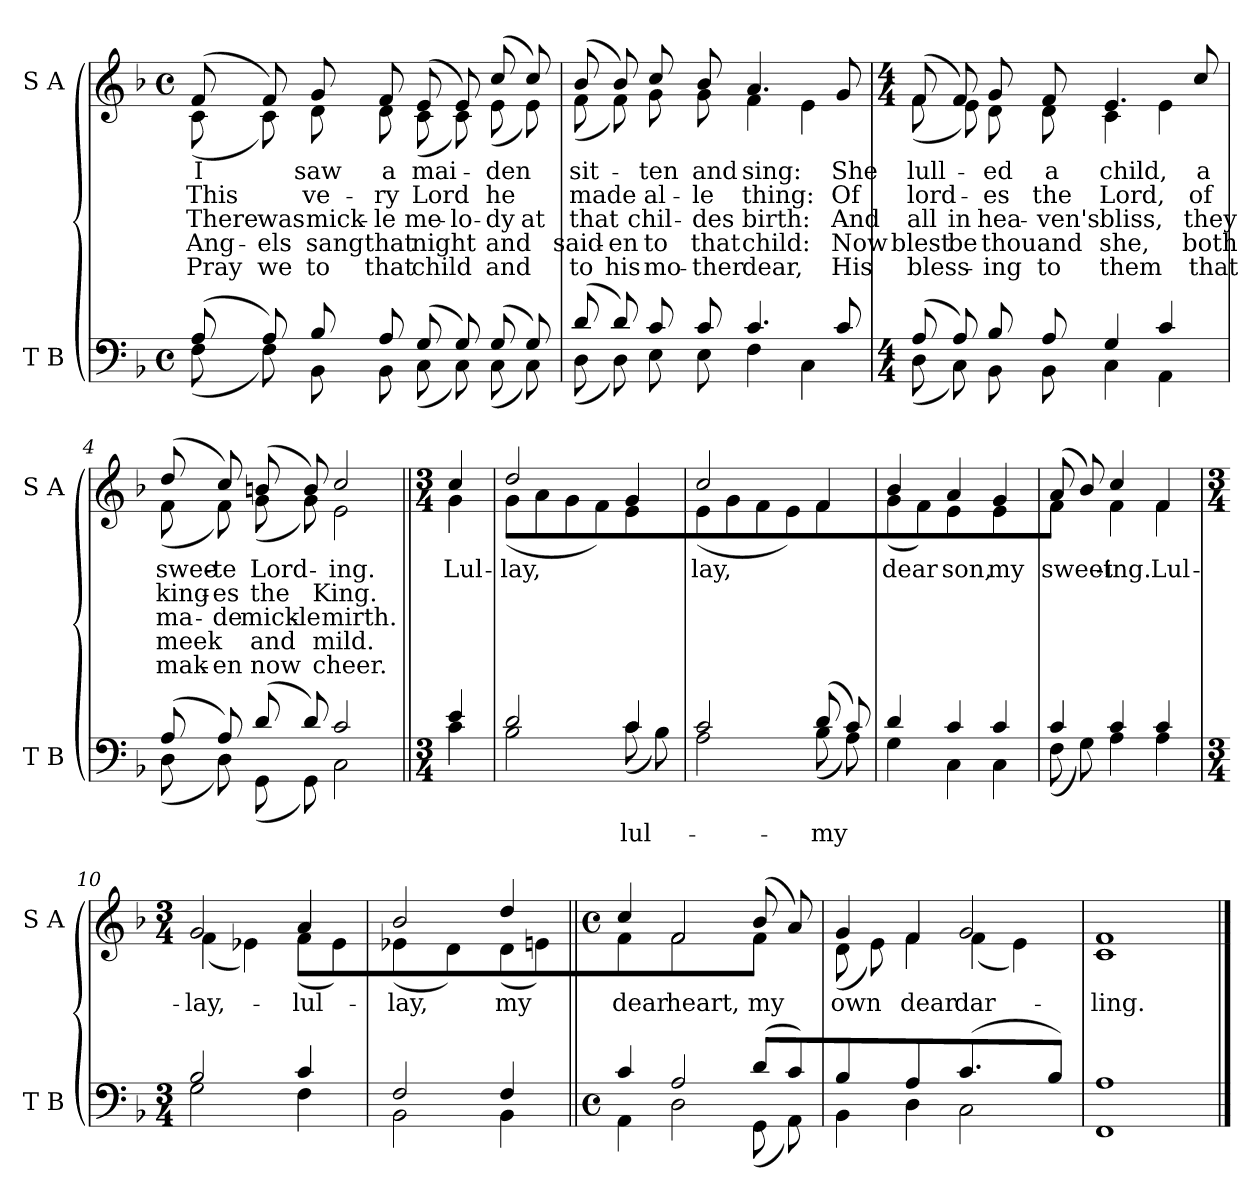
**kern	**text	**kern	**text	**text	**text	**text	**text
*part2	*part2	*part1	*part1	*part1	*part1	*part1	*part1
*staff2	*staff2	*staff1	*staff1	*staff1	*staff1	*staff1	*staff1
*I"T B	*	*I"S A	*	*	*	*	*
*I'T B	*	*I'S A	*	*	*	*	*
*clefF4	*	*clefG2	*	*	*	*	*
*k[b-]	*	*k[b-]	*	*	*	*	*
*F:	*	*F:	*	*	*	*	*
*M4/4	*	*M4/4	*	*	*	*	*
*met(c)	*	*met(c)	*	*	*	*	*
=1	=1	=1	=1	=1	=1	=1	=1
*^	*	*	*	*	*	*	*
!	!	!	!LO:TX:a:cj:t=I saw a maiden	!	!	!	!	!
!	!	!	!LO:TX:a:cj:t=Old Basque\narr. Edgar Pettman\n(1866-1943)	!	!	!	!	!
!	!	!	!LO:TX:a:t=15th century	!	!	!	!	!
!	!	!	!	!LO:LY:b	!LO:LY:b	!LO:LY:b	!LO:LY:b	!LO:LY:b
*	*	*	*^	*	*	*	*	*
(>8A/	(<8F\	.	(>8f/	(<8c\	I	This	There	Ang-	-Pray
!	!	!	!	!	!	!	!LO:LY:b	!LO:LY:b	!LO:LY:b
8A/)	8F\)	.	8f/)	8c\)	.	.	was	els	we
!	!	!	!	!	!LO:LY:b	!LO:LY:b	!LO:LY:b	!LO:LY:b	!LO:LY:b
8B-/	8BB-\	.	8g/	8d\	saw	ve-	-mick-	-sang	to
!	!	!	!	!	!LO:LY:b	!LO:LY:b	!LO:LY:b	!LO:LY:b	!LO:LY:b
8A/	8BB-\	.	8f/	8d\	a	ry	le	that	that
!	!	!	!	!	!LO:LY:b	!LO:LY:b	!LO:LY:b	!LO:LY:b	!LO:LY:b
(>8G/	(<8C\	.	(>8e/	(<8c\	mai-	Lord	me-	-night	child
!	!	!	!	!	!	!	!LO:LY:b	!	!
8G/)	8C\)	.	8e/)	8c\)	.	.	lo-	.	.
!	!	!	!	!	!LO:LY:b	!LO:LY:b	!LO:LY:b	!LO:LY:b	!LO:LY:b
(>8G/	(<8C\	.	(>8cc/	(<8e\	-den	he	dy	and	and
!	!	!	!	!	!	!	!LO:LY:b	!	!
8G/)	8C\)	.	8cc/)	8e\)	.	.	at	.	.
=2	=2	=2	=2	=2	=2	=2	=2	=2	=2
!	!	!	!	!	!LO:LY:b	!LO:LY:b	!LO:LY:b	!LO:LY:b	!LO:LY:b
(>8d/	(<8D\	.	(>8b-/	(<8f\	sit-	made	that	said-	-to
!	!	!	!	!	!	!	!	!LO:LY:b	!LO:LY:b
8d/)	8D\)	.	8b-/)	8f\)	.	.	.	en	his
!	!	!	!	!	!LO:LY:b	!LO:LY:b	!LO:LY:b	!LO:LY:b	!LO:LY:b
8c/	8E\	.	8cc/	8g\	ten	al-	-chil-	-to	mo-
!	!	!	!	!	!LO:LY:b	!LO:LY:b	!LO:LY:b	!LO:LY:b	!LO:LY:b
8c/	8E\	.	8b-/	8g\	-and	le	des	that	ther
!	!	!	!	!	!LO:LY:b	!LO:LY:b	!LO:LY:b	!LO:LY:b	!LO:LY:b
4.c/	4F\	.	4.a/	4f\	sing:	thing:	birth:	child:	dear,
.	4C\	.	.	4e\	.	.	.	.	.
!	!	!	!	!	!LO:LY:b	!LO:LY:b	!LO:LY:b	!LO:LY:b	!LO:LY:b
8c/	.	.	8g/	.	She	Of	And	Now	His
!!LO:LB:g=z	!!
=3	=3	=3	=3	=3	=3	=3	=3	=3	=3
*M4/4	*	*	*M4/4	*	*	*	*	*	*
!	!	!	!	!	!LO:LY:b	!LO:LY:b	!LO:LY:b	!LO:LY:b	!LO:LY:b
(>8A/	(<8D\	.	(>8f/	(<8f\	lull-	lord-	all	blest	bless-
!	!	!	!	!	!	!	!LO:LY:b	!LO:LY:b	!
8A/)	8C\)	.	8f/)	8e\)	.	.	in	be	.
!	!	!	!	!	!LO:LY:b	!LO:LY:b	!LO:LY:b	!LO:LY:b	!LO:LY:b
8B-/	8BB-\	.	8g/	8d\	ed	es	hea-	-thou	ing
!	!	!	!	!	!LO:LY:b	!LO:LY:b	!LO:LY:b	!LO:LY:b	!LO:LY:b
8A/	8BB-\	.	8f/	8d\	a	the	ven's	and	to
!	!	!	!	!	!LO:LY:b	!LO:LY:b	!LO:LY:b	!LO:LY:b	!LO:LY:b
4G/	4C\	.	4.e/	4c\	child,	Lord,	bliss,	she,	them
4c/	4AA\	.	.	4e\	.	.	.	.	.
!	!	!	!	!	!LO:LY:b	!LO:LY:b	!LO:LY:b	!LO:LY:b	!LO:LY:b
.	.	.	8cc/	.	a	of	they	both	that
=4	=4	=4	=4	=4	=4	=4	=4	=4	=4
!	!	!	!	!	!LO:LY:b	!LO:LY:b	!LO:LY:b	!LO:LY:b	!LO:LY:b
(>8A/	(<8D\	.	(>8dd/	(<8f\	swee-	-king-	-ma-	-meek	mak-
!	!	!	!	!	!LO:LY:b	!LO:LY:b	!LO:LY:b	!	!LO:LY:b
8A/)	8D\)	.	8cc/)	8f\)	-te	es	de	.	en
!	!	!	!	!	!LO:LY:b	!LO:LY:b	!LO:LY:b	!LO:LY:b	!LO:LY:b
(>8d/	(<8GG\	.	(>8bn/	(<8g\	Lord-	the	mick-	-and	now
!	!	!	!	!	!	!	!LO:LY:b	!	!
8d/)	8GG\)	.	8b/)	8g\)	.	.	le	.	.
!	!	!	!	!	!LO:LY:b	!LO:LY:b	!LO:LY:b	!LO:LY:b	!LO:LY:b
2c/	2C\	.	2cc/	2e\	ing.	King.	mirth.	mild.	cheer.
!!LO:LB:g=z	!!
=5||	=5||	=5||	=5||	=5||	=5||	=5||	=5||	=5||	=5||
*M3/4	*	*	*M3/4	*	*	*	*	*	*
!	!	!	!	!	!LO:LY:b	!	!	!	!
4e/	4c\	.	4cc/	4g\	Lul-	.	.	.	.
=6	=6	=6	=6	=6	=6	=6	=6	=6	=6
!	!	!	!	!	!LO:LY:b	!	!	!	!
2d/	2B-\	.	2dd/	(<8g\L	-lay,	.	.	.	.
.	.	.	.	8a\	.	.	.	.	.
.	.	.	.	8g\	.	.	.	.	.
.	.	.	.	8f\)	.	.	.	.	.
!	!	!LO:LY:b	!	!	!	!	!	!	!
4c/	(<8c\L	lul-	4g/	4e\	.	.	.	.	.
.	8B-\)	.	.	.	.	.	.	.	.
=7	=7	=7	=7	=7	=7	=7	=7	=7	=7
!	!	!	!	!	!LO:LY:b	!	!	!	!
2c/	2A\	.	2cc/	(<8e\	lay,	.	.	.	.
.	.	.	.	8g\	.	.	.	.	.
.	.	.	.	8f\	.	.	.	.	.
.	.	.	.	8e\)	.	.	.	.	.
!	!	!LO:LY:b	!	!	!	!	!	!	!
(>8d/	(<8B-\	my	4f/	4f\	.	.	.	.	.
8c/)	8A\)	.	.	.	.	.	.	.	.
=8	=8	=8	=8	=8	=8	=8	=8	=8	=8
!	!	!	!	!	!LO:LY:b	!	!	!	!
4d/	4G\	.	4b-/	(<8g\	dear	.	.	.	.
.	.	.	.	8f\)	.	.	.	.	.
!	!	!	!	!	!LO:LY:b	!	!	!	!
4c/	4C\	.	4a/	4e\	son,	.	.	.	.
!	!	!	!	!	!LO:LY:b	!	!	!	!
4c/	4C\	.	4g/	4e\	my	.	.	.	.
=9	=9	=9	=9	=9	=9	=9	=9	=9	=9
!	!	!	!	!	!LO:LY:b	!	!	!	!
4c/	(<8F\	.	(>8a/	4f\	sweet-	.	.	.	.
.	8G\)	.	8b-/J)	.	.	.	.	.	.
!	!	!	!	!	!LO:LY:b	!	!	!	!
4c/	4A\	.	4cc/	4f\	ing.	.	.	.	.
!	!	!	!	!	!LO:LY:b	!	!	!	!
4c/	4A\	.	4f/	4f\	Lul-	.	.	.	.
!!LO:LB:g=z	!!
=10	=10	=10	=10	=10	=10	=10	=10	=10	=10
*M3/4	*	*	*M3/4	*	*	*	*	*	*
!	!	!	!	!	!LO:LY:b	!	!	!	!
2B-/	2G\	.	2g/	(<4f\	-lay,-	.	.	.	.
.	.	.	.	4e-X\)	.	.	.	.	.
!	!	!	!	!	!LO:LY:b	!	!	!	!
4c/	4F\	.	4a/	(<8f\L	-lul-	.	.	.	.
.	.	.	.	8e-\)	.	.	.	.	.
=11	=11	=11	=11	=11	=11	=11	=11	=11	=11
!	!	!	!	!	!LO:LY:b	!	!	!	!
2F/	2BB-\	.	2b-/	(<4e-X\	lay,	.	.	.	.
.	.	.	.	4d\)	.	.	.	.	.
!	!	!	!	!	!LO:LY:b	!	!	!	!
4F/	4BB-\	.	4dd/	(<8d\	my	.	.	.	.
.	.	.	.	8en\)	.	.	.	.	.
=12||	=12||	=12||	=12||	=12||	=12||	=12||	=12||	=12||	=12||
*M4/4	*	*	*M4/4	*	*	*	*	*	*
*met(c)	*	*	*met(c)	*	*	*	*	*	*
!	!	!	!	!	!LO:LY:b	!	!	!	!
4c/	4AA\	.	4cc/	4f\	dear	.	.	.	.
!	!	!	!	!	!LO:LY:b	!	!	!	!
2A/	2D\	.	2f/	2f\	heart,	.	.	.	.
!	!	!	!	!	!LO:LY:b	!	!	!	!
(>8d/L	(<8GG\	.	(>8b-/	4f\	my	.	.	.	.
8c/)	8AA\)	.	8a/J)	.	.	.	.	.	.
=13	=13	=13	=13	=13	=13	=13	=13	=13	=13
!	!	!	!	!	!LO:LY:b	!	!	!	!
4B-/	4BB-\	.	4g/	(<8d\L	own	.	.	.	.
.	.	.	.	8e\)	.	.	.	.	.
!	!	!	!	!	!LO:LY:b	!	!	!	!
4A/	4D\	.	4f/	4f\	dear	.	.	.	.
!	!	!	!	!	!LO:LY:b	!	!	!	!
(>4.c/	2C\	.	2g/	(<4f\	dar-	.	.	.	.
.	.	.	.	4e\)	.	.	.	.	.
8B-/J)	.	.	.	.	.	.	.	.	.
=14	=14	=14	=14	=14	=14	=14	=14	=14	=14
!	!	!	!	!	!LO:LY:b	!	!	!	!
1A/	1FF\	.	1f/	1c\	ling.	.	.	.	.
*v	*v	*	*	*	*	*	*	*	*
*	*	*v	*v	*	*	*	*	*
==	==	==	==	==	==	==	==
*-	*-	*-	*-	*-	*-	*-	*-
